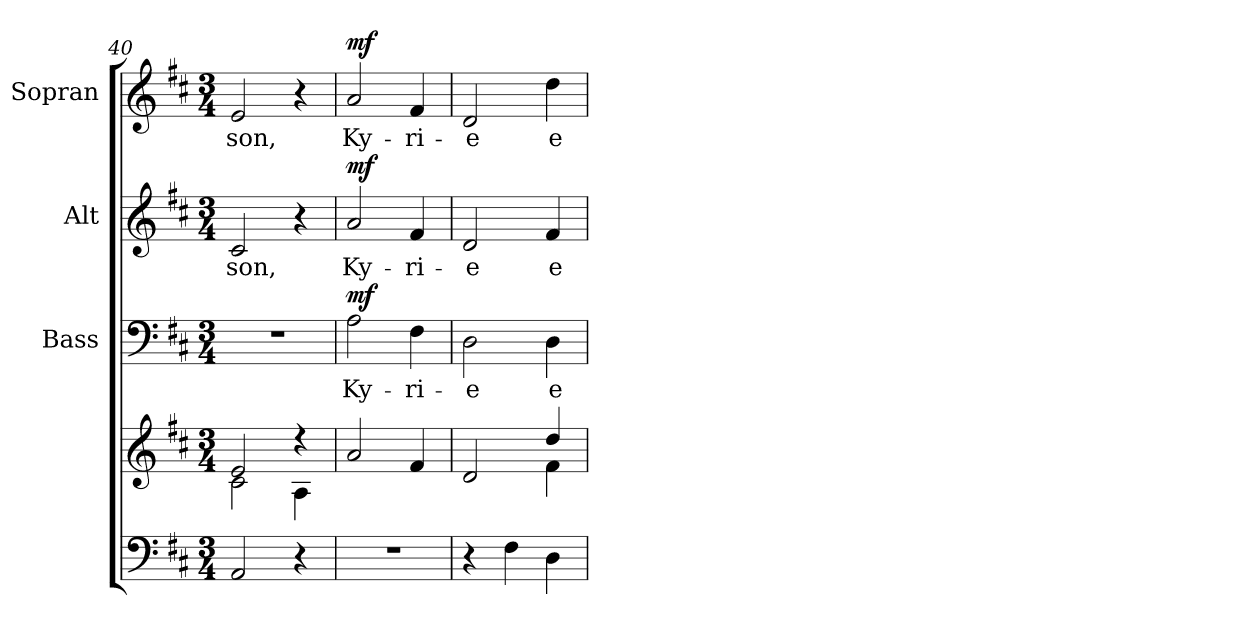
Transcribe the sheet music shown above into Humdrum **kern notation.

**kern	**kern	**kern	**text	**dynam	**kern	**text	**dynam	**kern	**text	**dynam
*part4	*part4	*part3	*part3	*part3	*part2	*part2	*part2	*part1	*part1	*part1
*staff5	*staff4	*staff3	*staff3	*staff3	*staff2	*staff2	*staff2	*staff1	*staff1	*staff1
*	*	*I"Bass	*	*	*I"Alt	*	*	*I"Sopran	*	*
*	*	*I'B.	*	*	*I'A.	*	*	*I'S.	*	*
*clefF4	*clefG2	*clefF4	*	*	*clefG2	*	*	*clefG2	*	*
*k[f#c#]	*k[f#c#]	*k[f#c#]	*	*	*k[f#c#]	*	*	*k[f#c#]	*	*
*D:	*D:	*D:	*	*	*D:	*	*	*D:	*	*
*M3/4	*M3/4	*M3/4	*	*	*M3/4	*	*	*M3/4	*	*
=40	=40	=40	=40	=40	=40	=40	=40	=40	=40	=40
*	*^	*	*	*	*	*	*	*	*	*
!	!	!	!	!	!	!	!LO:LY:b	!	!	!LO:LY:b	!
2AA/	2e/	2c#\	2.r	.	.	2c#/	-son,	.	2e/	-son,	.
4r	4r	4A\	.	.	.	4r	.	.	4r	.	.
=41	=41	=41	=41	=41	=41	=41	=41	=41	=41	=41	=41
!	!	!	!	!LO:LY:b	!LO:DY:a	!	!LO:LY:b	!LO:DY:a	!	!LO:LY:b	!LO:DY:a
*	*v	*v	*	*	*	*	*	*	*	*	*
2.r	2a/	2A\	Ky-	mf	2a/	Ky-	mf	2a/	Ky-	mf
!	!	!	!LO:LY:b	!	!	!LO:LY:b	!	!	!LO:LY:b	!
.	4f#/	4F#\	-ri-	.	4f#/	-ri-	.	4f#/	-ri-	.
=42	=42	=42	=42	=42	=42	=42	=42	=42	=42	=42
*	*^	*	*	*	*	*	*	*	*	*
!	!	!	!	!LO:LY:b	!	!	!LO:LY:b	!	!	!LO:LY:b	!
4r	2d/	2ryy	2D\	-e	.	2d/	-e	.	2d/	-e	.
4F#\	.	.	.	.	.	.	.	.	.	.	.
!	!	!	!	!LO:LY:b	!	!	!LO:LY:b	!	!	!LO:LY:b	!
4D\	4dd/	4f#\	4D\	e-	.	4f#/	e-	.	4dd\	e-	.
*	*v	*v	*	*	*	*	*	*	*	*	*
=	=	=	=	=	=	=	=	=	=	=
*-	*-	*-	*-	*-	*-	*-	*-	*-	*-	*-
